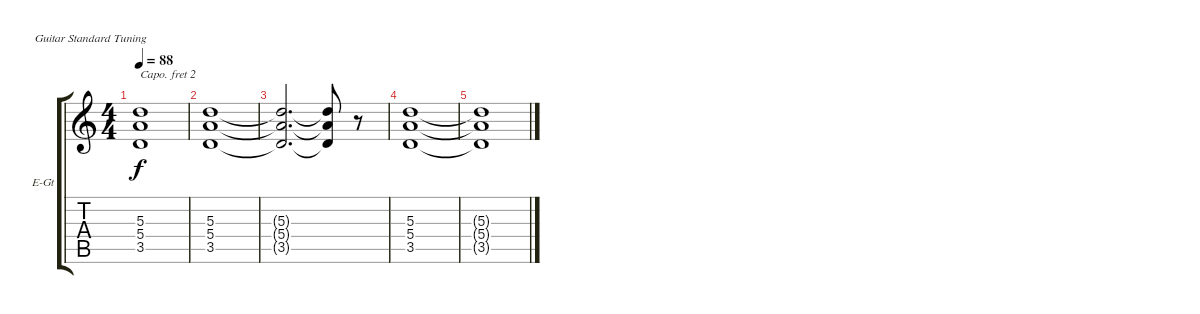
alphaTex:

\bracketExtendMode groupsimilarinstruments
\firstSystemTrackNameOrientation horizontal
\otherSystemsTrackNameOrientation horizontal
\track ("Guitar 4 (disto)" "E-Gt") {instrument distortionguitar}
\staff {score tabs}
\capo 2
\tuning (E4 B3 G3 D3 A2 E2)
\ts (4 4)
\tempo 88
\clef g2
\ks c
(5.3{t} 5.4{t} 3.5{t}).1{dy f} |
(5.3 5.4 3.5).1 |
(5.3{t} 5.4{t} 3.5{t}).2{d} (5.3{t} 5.4{t} 3.5{t}).8 r.8 |
(5.3 5.4 3.5).1 |
(5.3{t} 5.4{t} 3.5{t}).1
